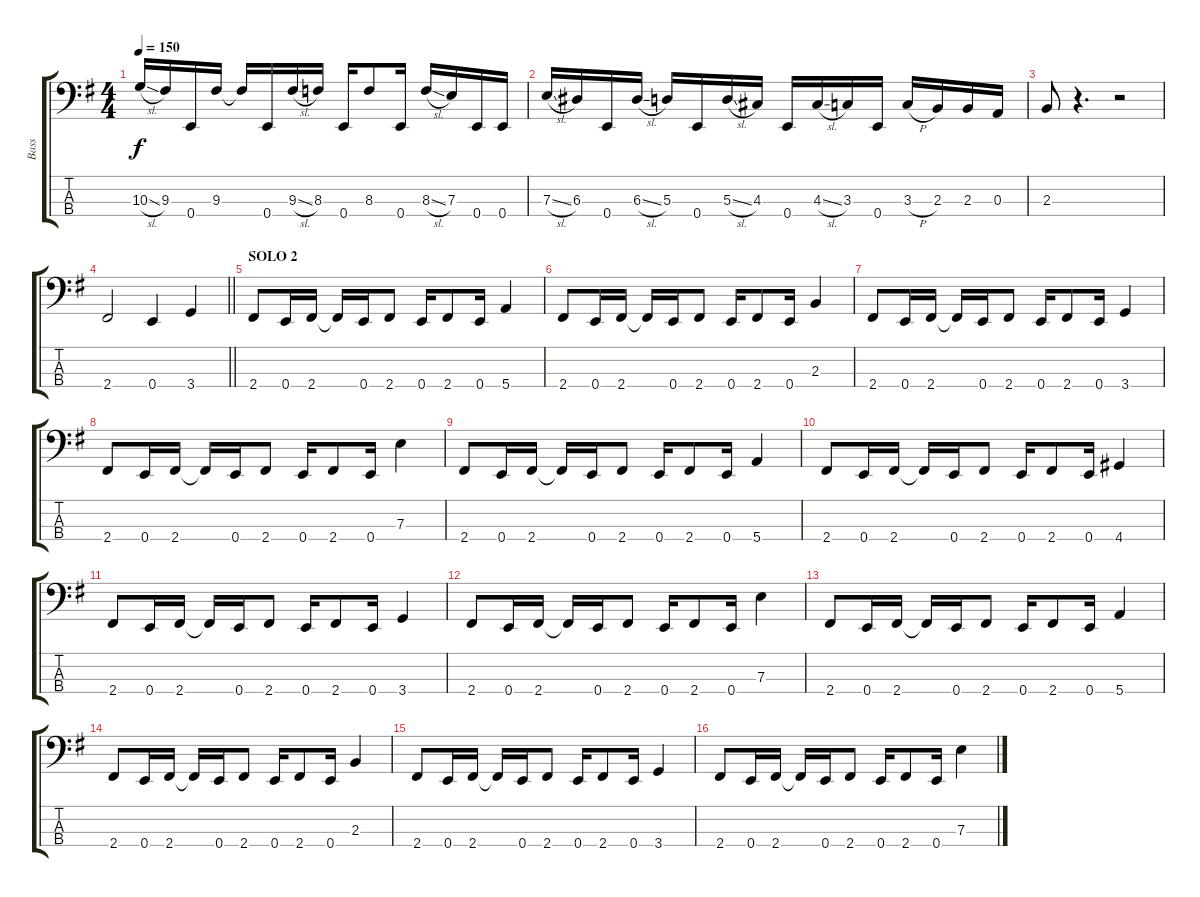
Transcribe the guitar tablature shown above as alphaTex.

\track ("Bass" "Bass") {instrument electricbasspick}
\staff {score tabs}
\tuning (G2 D2 A1 E1) {hide}
\ts (4 4)
\tempo 150
\clef f4
\ks eminor
10.3{sl}.16{dy f} 9.3.16 0.4.16 9.3.16 9.3{t}.16 0.4.16 9.3{sl}.16 8.3.16 0.4.16 8.3.8 0.4.16 8.3{sl}.16 7.3.16 0.4.16 0.4.16 |
7.3{sl}.16 6.3.16 0.4.16 6.3{sl}.16 5.3.16 0.4.16 5.3{sl}.16 4.3.16 0.4.16 4.3{sl}.16 3.3.16 0.4.16 3.3{h}.16 2.3.16 2.3.16 0.3.16 |
2.3.8 r.4{d} r.2 |
\barLineRight lightlight
2.4.2 0.4.4 3.4.4 |
\section ("" "SOLO 2")
2.4.8 0.4.16 2.4.16 2.4{t}.16 0.4.16 2.4.8 0.4.16 2.4.8 0.4.16 5.4.4 |
2.4.8 0.4.16 2.4.16 2.4{t}.16 0.4.16 2.4.8 0.4.16 2.4.8 0.4.16 2.3.4 |
2.4.8 0.4.16 2.4.16 2.4{t}.16 0.4.16 2.4.8 0.4.16 2.4.8 0.4.16 3.4.4 |
2.4.8 0.4.16 2.4.16 2.4{t}.16 0.4.16 2.4.8 0.4.16 2.4.8 0.4.16 7.3.4 |
2.4.8 0.4.16 2.4.16 2.4{t}.16 0.4.16 2.4.8 0.4.16 2.4.8 0.4.16 5.4.4 |
2.4.8 0.4.16 2.4.16 2.4{t}.16 0.4.16 2.4.8 0.4.16 2.4.8 0.4.16 4.4.4 |
2.4.8 0.4.16 2.4.16 2.4{t}.16 0.4.16 2.4.8 0.4.16 2.4.8 0.4.16 3.4.4 |
2.4.8 0.4.16 2.4.16 2.4{t}.16 0.4.16 2.4.8 0.4.16 2.4.8 0.4.16 7.3.4 |
2.4.8 0.4.16 2.4.16 2.4{t}.16 0.4.16 2.4.8 0.4.16 2.4.8 0.4.16 5.4.4 |
2.4.8 0.4.16 2.4.16 2.4{t}.16 0.4.16 2.4.8 0.4.16 2.4.8 0.4.16 2.3.4 |
2.4.8 0.4.16 2.4.16 2.4{t}.16 0.4.16 2.4.8 0.4.16 2.4.8 0.4.16 3.4.4 |
2.4.8 0.4.16 2.4.16 2.4{t}.16 0.4.16 2.4.8 0.4.16 2.4.8 0.4.16 7.3.4
